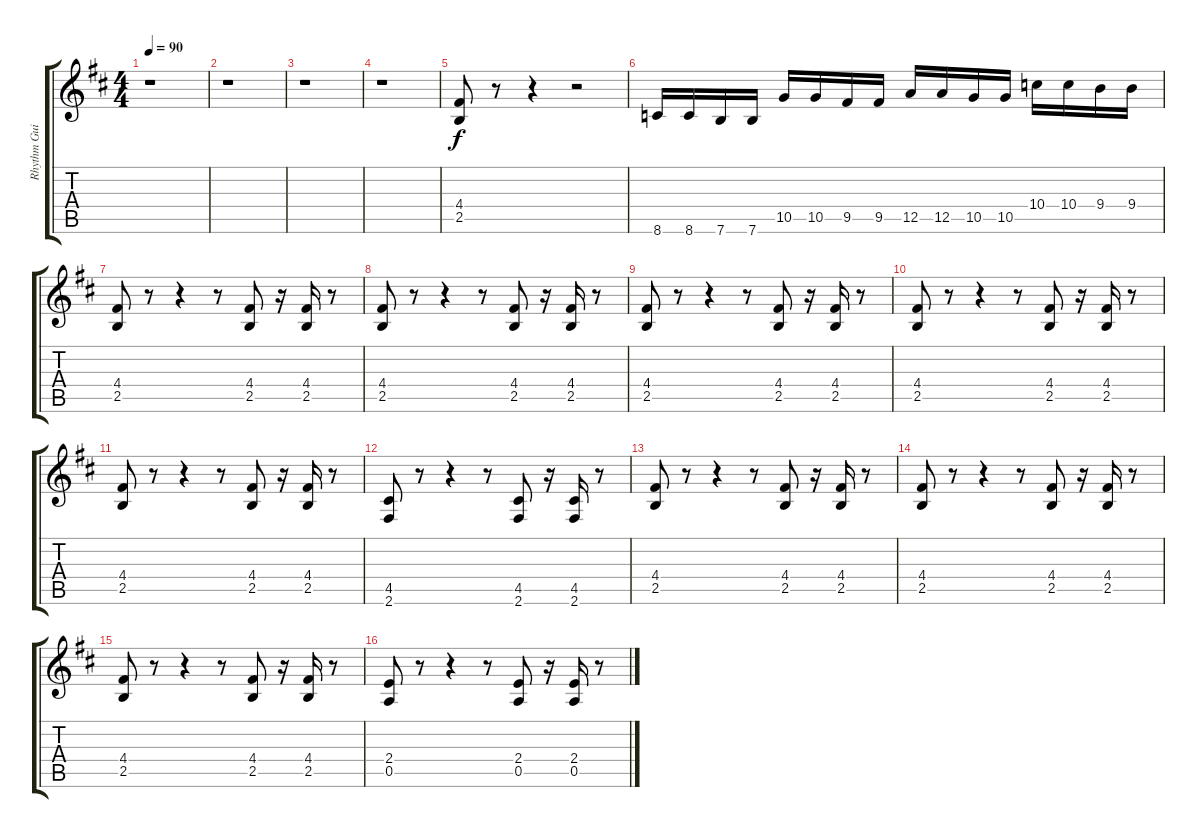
\track ("Rhythm Guitar 1" "Rhythm Gui") {instrument overdrivenguitar}
\staff {score tabs}
\tuning (E4 B3 G3 D3 A2 E2) {hide}
\ts (4 4)
\tempo 90
\clef g2
\ks d
r.1{dy f instrument overdrivenguitar} |
r.1 |
r.1 |
r.1 |
(4.4 2.5).8 r.8 r.4 r.2 |
8.6.16 8.6.16 7.6.16 7.6.16 10.5.16 10.5.16 9.5.16 9.5.16 12.5.16 12.5.16 10.5.16 10.5.16 10.4.16 10.4.16 9.4.16 9.4.16 |
(4.4 2.5).8 r.8 r.4 r.8 (4.4 2.5).8 r.16 (4.4 2.5).16 r.8 |
(4.4 2.5).8 r.8 r.4 r.8 (4.4 2.5).8 r.16 (4.4 2.5).16 r.8 |
(4.4 2.5).8 r.8 r.4 r.8 (4.4 2.5).8 r.16 (4.4 2.5).16 r.8 |
(4.4 2.5).8 r.8 r.4 r.8 (4.4 2.5).8 r.16 (4.4 2.5).16 r.8 |
(4.4 2.5).8 r.8 r.4 r.8 (4.4 2.5).8 r.16 (4.4 2.5).16 r.8 |
(4.5 2.6).8 r.8 r.4 r.8 (4.5 2.6).8 r.16 (4.5 2.6).16 r.8 |
(4.4 2.5).8 r.8 r.4 r.8 (4.4 2.5).8 r.16 (4.4 2.5).16 r.8 |
(4.4 2.5).8 r.8 r.4 r.8 (4.4 2.5).8 r.16 (4.4 2.5).16 r.8 |
(4.4 2.5).8 r.8 r.4 r.8 (4.4 2.5).8 r.16 (4.4 2.5).16 r.8 |
(2.4 0.5).8 r.8 r.4 r.8 (2.4 0.5).8 r.16 (2.4 0.5).16 r.8
